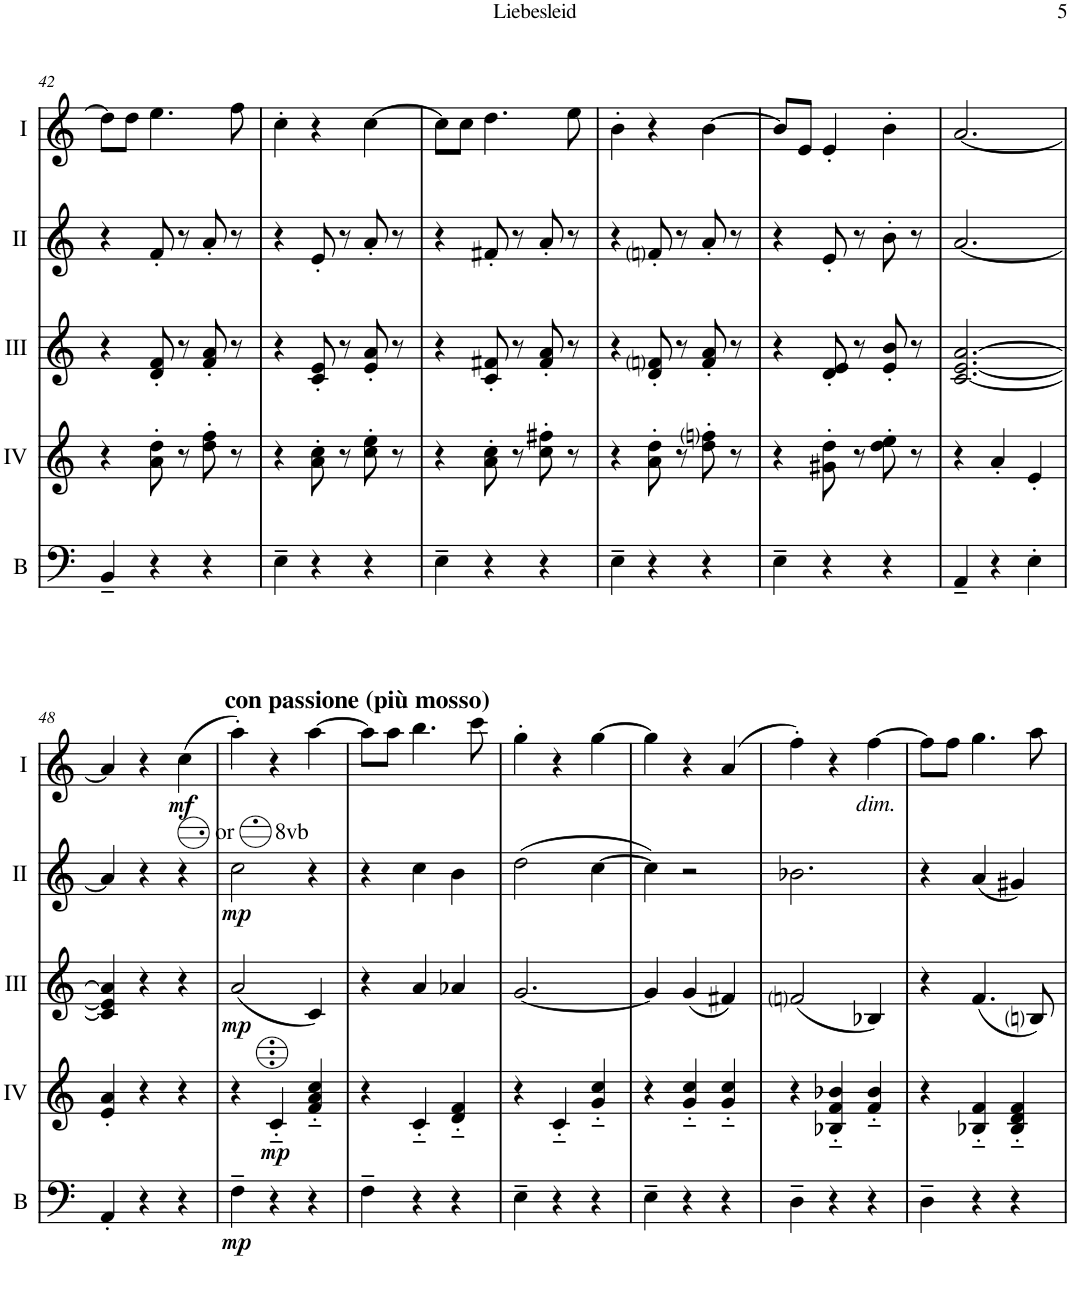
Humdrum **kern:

**kern	**dynam	**kern	**dynam	**kern	**dynam	**kern	**dynam	**kern	**dynam
*part5	*part5	*part4	*part4	*part3	*part3	*part2	*part2	*part1	*part1
*staff5	*staff5	*staff4	*staff4	*staff3	*staff3	*staff2	*staff2	*staff1	*staff1
*I"Bass	*	*I"Acc. 4	*	*I"Acc. 3	*	*I"Acc. 2	*	*I"Acc. 1	*
*I'B	*	*	*	*	*	*	*	*	*
!!LO:PB:g=z
*clefF4	*	*clefG2	*	*clefG2	*	*clefG2	*	*clefG2	*
*Trd7c12	*	*Trd7c12	*	*	*	*	*	*	*
*k[]	*	*k[]	*	*k[]	*	*k[]	*	*k[]	*
*M3/4	*	*M3/4	*	*M3/4	*	*M3/4	*	*M3/4	*
=42	=42	=42	=42	=42	=42	=42	=42	=42	=42
4BB~/	.	4r	.	4r	.	4r	.	8dd\L]	.
.	.	.	.	.	.	.	.	8dd\J	.
4r	.	8a\' 8dd\'	.	8d/' 8f/'	.	8f'/	.	4.ee\	.
.	.	8r	.	8r	.	8r	.	.	.
4r	.	8dd\' 8ff\'	.	8f/' 8a/'	.	8a'/	.	.	.
.	.	8r	.	8r	.	8r	.	8ff\	.
=43	=43	=43	=43	=43	=43	=43	=43	=43	=43
4E~\	.	4r	.	4r	.	4r	.	4cc'\	.
4r	.	8a\' 8cc\'	.	8c/' 8e/'	.	8e'/	.	4r	.
.	.	8r	.	8r	.	8r	.	.	.
4r	.	8cc\' 8ee\'	.	8e/' 8a/'	.	8a'/	.	[4cc\	.
.	.	8r	.	8r	.	8r	.	.	.
=44	=44	=44	=44	=44	=44	=44	=44	=44	=44
4E~\	.	4r	.	4r	.	4r	.	8cc\L]	.
.	.	.	.	.	.	.	.	8cc\J	.
4r	.	8a\' 8cc\'	.	8c/' 8f#X/'	.	8f#X'/	.	4.dd\	.
.	.	8r	.	8r	.	8r	.	.	.
4r	.	8cc\' 8ff#X\'	.	8f#/' 8a/'	.	8a'/	.	.	.
.	.	8r	.	8r	.	8r	.	8ee\	.
=45	=45	=45	=45	=45	=45	=45	=45	=45	=45
4E~\	.	4r	.	4r	.	4r	.	4b'\	.
4r	.	8a\' 8dd\'	.	8d/' 8fni/'	.	8fni'/	.	4r	.
.	.	8r	.	8r	.	8r	.	.	.
4r	.	8dd\' 8ffni\'	.	8f/' 8a/'	.	8a'/	.	[4b\	.
.	.	8r	.	8r	.	8r	.	.	.
=46	=46	=46	=46	=46	=46	=46	=46	=46	=46
4E~\	.	4r	.	4r	.	4r	.	8b/L]	.
.	.	.	.	.	.	.	.	8e/J	.
4r	.	8g#X\' 8dd\'	.	8d/' 8e/'	.	8e'/	.	4e'/	.
.	.	8r	.	8r	.	8r	.	.	.
4r	.	8dd\' 8ee\'	.	8e/' 8b/'	.	8b'\	.	4b'\	.
.	.	8r	.	8r	.	8r	.	.	.
=47	=47	=47	=47	=47	=47	=47	=47	=47	=47
4AA~/	.	4r	.	[2.c/ [2.e/ [2.a/	.	[2.a/	.	[2.a/	.
4r	.	4a'/	.	.	.	.	.	.	.
4E'\	.	4e'/	.	.	.	.	.	.	.
!!LO:LB:g=z
=48	=48	=48	=48	=48	=48	=48	=48	=48	=48
4AA'/	.	4e/' 4a/'	.	4c/] 4e/] 4a/]	.	4a/]	.	4a/]	.
4r	.	4r	.	4r	.	4r	.	4r	.
!	!	!	!	!	!	!	!	!	!LO:DY:b
4r	.	4r	.	4r	.	4r	.	(4cc\	mf
=49	=49	=49	=49	=49	=49	=49	=49	=49	=49
!	!	!	!	!	!	!	!	!LO:TX:a:B:t=con passione (più mosso)	!
!	!	!	!	!	!	!LO:TX:a:t=or       8vb	!	!	!
!	!LO:DY:b	!	!	!	!LO:DY:b	!	!LO:DY:b	!	!
4F~\	mp	4r	.	(2a/	mp	2cc\	mp	4aa'\)	.
!	!	!	!LO:DY:b	!	!	!	!	!	!
4r	.	4c'~/	mp	.	.	.	.	4r	.
4r	.	4f/'~ 4a/'~ 4cc/'~	.	4c/)	.	4r	.	[4aa\	.
=50	=50	=50	=50	=50	=50	=50	=50	=50	=50
4F~\	.	4r	.	4r	.	4r	.	8aa\L]	.
.	.	.	.	.	.	.	.	8aa\J	.
4r	.	4c'~/	.	4a/	.	4cc\	.	4.bb\	.
4r	.	4d/'~ 4f/'~	.	4a-X/	.	4b\	.	.	.
.	.	.	.	.	.	.	.	8ccc\	.
=51	=51	=51	=51	=51	=51	=51	=51	=51	=51
4E~\	.	4r	.	[2.g/	.	(2dd\	.	4gg'\	.
4r	.	4c'~/	.	.	.	.	.	4r	.
4r	.	4g/'~ 4cc/'~	.	.	.	[4cc\	.	[4gg\	.
=52	=52	=52	=52	=52	=52	=52	=52	=52	=52
4E~\	.	4r	.	4g/]	.	4cc\])	.	4gg\]	.
4r	.	4g/'~ 4cc/'~	.	(4g/	.	2r	.	4r	.
4r	.	4g/'~ 4cc/'~	.	4f#X/)	.	.	.	(4a/	.
=53	=53	=53	=53	=53	=53	=53	=53	=53	=53
4D~\	.	4r	.	(2fni/	.	2.b-X\	.	4ff'\)	.
4r	.	4B-X/'~ 4f/'~ 4b-X/'~	.	.	.	.	.	4r	.
!	!	!	!	!	!	!	!	!LO:TX:b:i:t=dim.	!
4r	.	4f/'~ 4b-/'~	.	4B-X/)	.	.	.	[4ff\	.
=54	=54	=54	=54	=54	=54	=54	=54	=54	=54
4D~\	.	4r	.	4r	.	4r	.	8ff\L]	.
.	.	.	.	.	.	.	.	8ff\J	.
4r	.	4B-X/'~ 4f/'~	.	(4.f/	.	(4a/	.	4.gg\	.
4r	.	4B-/'~ 4d/'~ 4f/'~	.	.	.	4g#X/)	.	.	.
.	.	.	.	8Bni/)	.	.	.	8aa\	.
=	=	=	=	=	=	=	=	=	=
*-	*-	*-	*-	*-	*-	*-	*-	*-	*-
